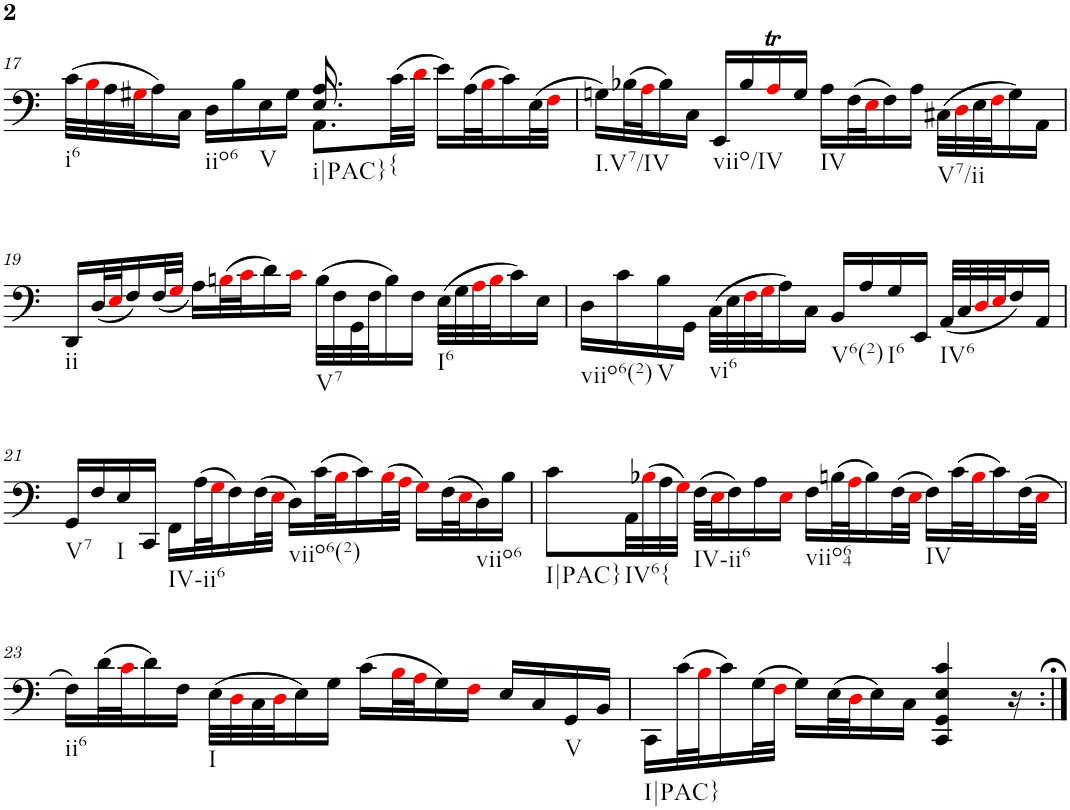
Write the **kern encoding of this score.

**kern
*part1
*staff1
*I"Piano
*I'Pno.
!!LO:PB:g=z
*clefF4
*k[]
*M4/4
*met(c)
=17
*^
*	*^
!LO:TX:b:t=i6	!	!
(32c\LLL	2ryy	2ryy
32Bi\	.	.
32A\	.	.
32G#Xi\J	.	.
16A\)	.	.
16C\JJ	.	.
!LO:TX:b:t=iio6	!	!
16D\LL	.	.
16B\	.	.
!LO:TX:b:t=V	!	!
16E\	.	.
16G#\JJ	.	.
!LO:TX:b:t=i|PAC}	!	!
8.AA\L	8.E/	8.A/
!LO:TX:b:t={	!	!
(32c\LL	4ryy	4ryy
32di\JJJ	.	.
16e\LL)	.	.
(32A\L	.	.
32Bi\J	.	.
16c\)	.	.
(32E\L	16ryy	16ryy
32Fi\JJJ	.	.
*v	*v	*v
=18
!LO:TX:b:t=I.V7/IV
16Gn\LL)
(32B-X\L
32Ai\J
16B-\)
16C\JJ
!LO:TX:b:t=viio/IV
16EE/LL
16B-/
16ATi/
16G/JJ
!LO:TX:b:t=IV
16A\LL
(32F\L
32Ei\J
16F\)
16A\JJ
!LO:TX:b:t=V7/ii
(32C#X\LLL
32Di\
32E\
32Fi\J
16G\)
16AA\JJ
!!LO:LB:g=z
=19
!LO:TX:b:t=ii
16DD/LL
(32D/L
32Ei/J
16F/)
(<32F/L
32Gi/JJJ
16A\LL)
(32Bni\L
32ci\J
16d\)
16ci\JJ
!LO:TX:b:t=V7
(32B\LLL
32F\
32GG\
32F\J
16B\)
16F\JJ
!LO:TX:b:t=I6
(32E\LLL
32G\
32Ai\
32Bi\J
16c\)
16E\JJ
=20
!LO:TX:b:t=viio6(2)
16D\LL
16c\
!LO:TX:b:t=V
16B\
16GG\JJ
!LO:TX:b:t=vi6
(32C\LLL
32E\
32Fi\
32Gi\J
16A\)
16C\JJ
!LO:TX:b:t=V6(2)
16BB/LL
16A/
!LO:TX:b:t=I6
16G/
16EE/JJ
!LO:TX:b:t=IV6
(32AA/LLL
32C/
32Di/
32Ei/J
16F/)
16AA/JJ
!!LO:LB:g=z
=21
!LO:TX:b:t=V7
16GG/LL
16F/
!LO:TX:b:t=I
16E/
16CC/JJ
!LO:TX:b:t=IV-ii6
16FF\LL
(32A\L
32Gi\J
16F\)
(32F\L
32Ei\JJJ
!LO:TX:b:t=viio6(2)
16D\LL)
(32c\L
32Bi\J
16c\)
(32Bi\L
32Ai\JJJ
16Gi\LL)
(32F\L
32Ei\J
!LO:TX:b:t=viio6
16D\)
16B\JJ
=22
!LO:TX:b:t=I|PAC}
8c\L
!LO:TX:b:t=IV6{
32AA\LL
(32B-Xi\
32A\
32Gi\JJJ)
!LO:TX:b:t=IV-ii6
(32F\LLL
32Ei\J
16F\)
16A\
16Ei\JJ
!LO:TX:b:t=viio64
16F\LL
(32Bn\L
32Ai\J
16B\)
(32F\L
32Ei\JJJ
!LO:TX:b:t=IV
16F\LL)
(32c\L
32Bi\J
16c\)
(32F\L
32Ei\JJJ
!!LO:LB:g=z
=23
!LO:TX:b:t=ii6
16F\LL)
(32d\L
32ci\J
16d\)
16F\JJ
!LO:TX:b:t=I
(32E\LLL
32Di\
32C\
32Di\J
16E\)
16G\JJ
(16c\LL
32Bi\L
32Ai\J
16G\)
16Fi\JJ
16E/LL
16C/
!LO:TX:b:t=V
16GG/
16BB/JJ
=24
!LO:TX:b:t=I|PAC}
16CC\LL
(32c\L
32Bi\J
16c\)
(32G\L
32Fi\JJJ
16G\LL)
(32E\L
32Di\J
16E\)
16C\JJ
4CC/ 4GG/ 4E/ 4c/
16r
=:|!
*-
